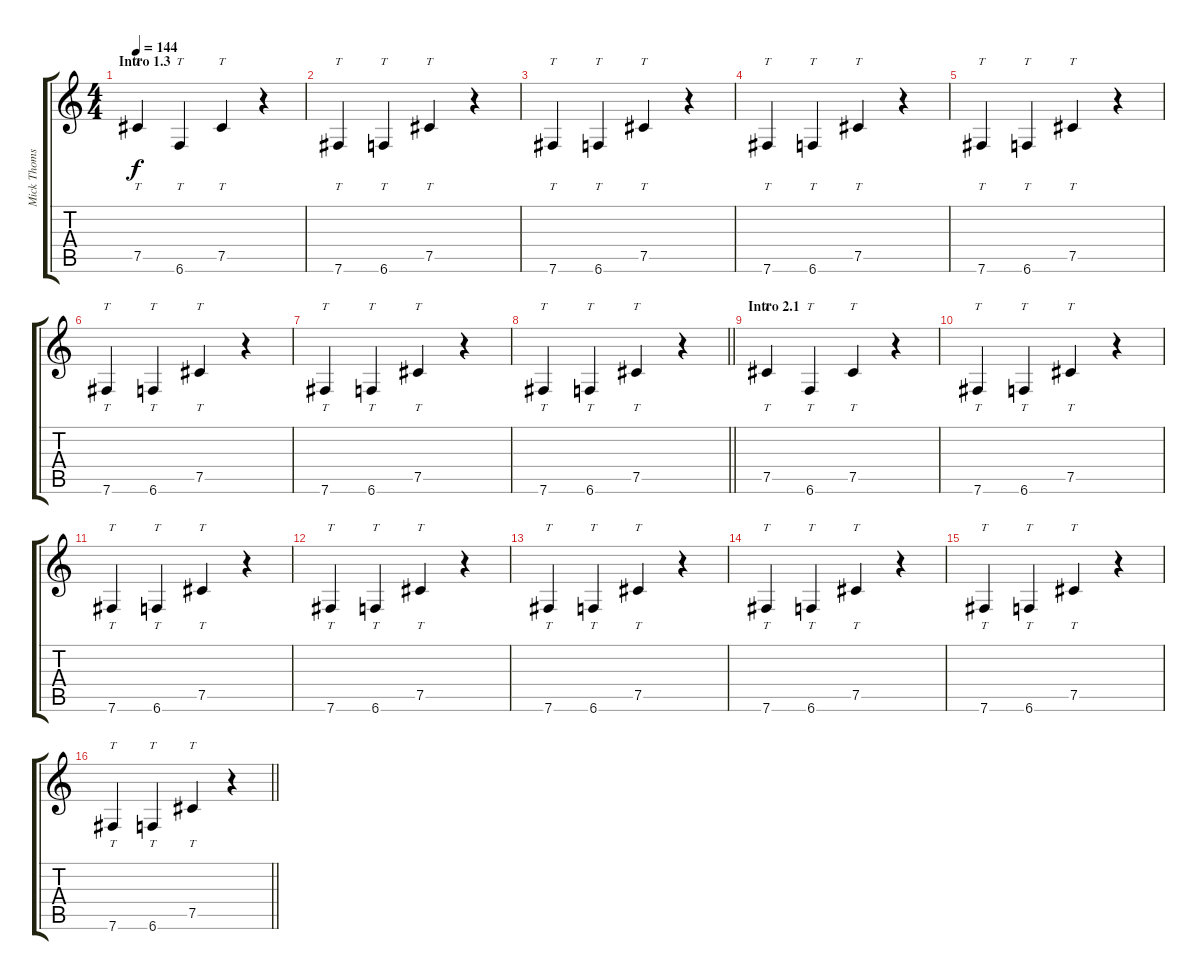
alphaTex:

\track ("Mick Thomson" "Mick Thoms") {instrument overdrivenguitar}
\staff {score tabs}
\tuning (Db4 Ab3 E3 B2 Gb2 B1) {hide}
\ts (4 4)
\section ("" "Intro 1.3")
\tempo 144
\clef g2
\ks c
7.5.4{tt dy f} 6.6.4{tt} 7.5.4{tt} r.4 |
7.6.4{tt} 6.6.4{tt} 7.5.4{tt} r.4 |
7.6.4{tt} 6.6.4{tt} 7.5.4{tt} r.4 |
7.6.4{tt} 6.6.4{tt} 7.5.4{tt} r.4 |
7.6.4{tt} 6.6.4{tt} 7.5.4{tt} r.4 |
7.6.4{tt} 6.6.4{tt} 7.5.4{tt} r.4 |
7.6.4{tt} 6.6.4{tt} 7.5.4{tt} r.4 |
\barLineRight lightlight
7.6.4{tt} 6.6.4{tt} 7.5.4{tt} r.4 |
\section ("" "Intro 2.1")
7.5.4{tt} 6.6.4{tt} 7.5.4{tt} r.4 |
7.6.4{tt} 6.6.4{tt} 7.5.4{tt} r.4 |
7.6.4{tt} 6.6.4{tt} 7.5.4{tt} r.4 |
7.6.4{tt} 6.6.4{tt} 7.5.4{tt} r.4 |
7.6.4{tt} 6.6.4{tt} 7.5.4{tt} r.4 |
7.6.4{tt} 6.6.4{tt} 7.5.4{tt} r.4 |
7.6.4{tt} 6.6.4{tt} 7.5.4{tt} r.4 |
\barLineRight lightlight
7.6.4{tt} 6.6.4{tt} 7.5.4{tt} r.4
